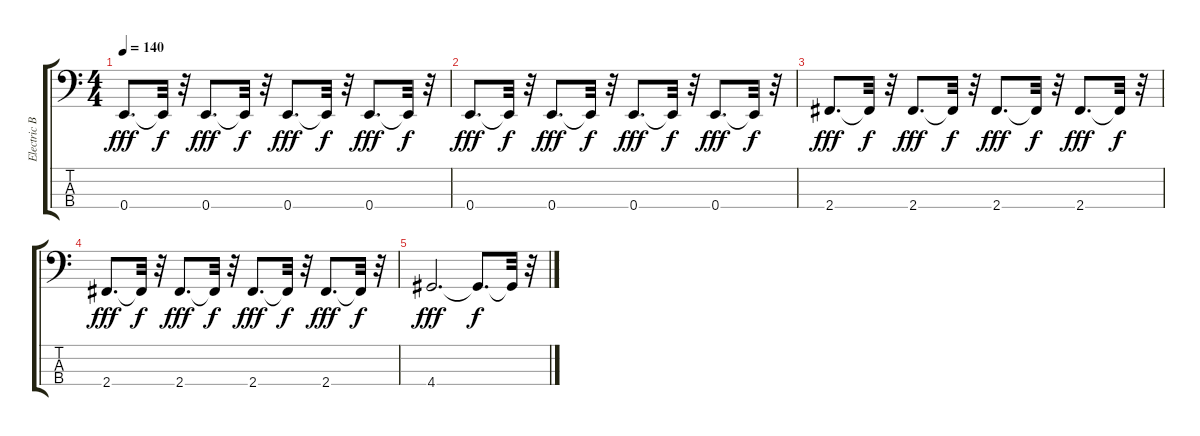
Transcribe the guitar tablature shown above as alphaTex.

\track ("Electric Bass" "Electric B") {instrument electricbassfinger}
\staff {score tabs}
\tuning (G2 D2 A1 E1) {hide}
\ts (4 4)
\tempo 140
\clef f4
\ks c
0.4.8{d dy fff} 0.4{t}.32{dy f} r.32 0.4.8{d dy fff} 0.4{t}.32{dy f} r.32 0.4.8{d dy fff} 0.4{t}.32{dy f} r.32 0.4.8{d dy fff} 0.4{t}.32{dy f} r.32 |
0.4.8{d dy fff} 0.4{t}.32{dy f} r.32 0.4.8{d dy fff} 0.4{t}.32{dy f} r.32 0.4.8{d dy fff} 0.4{t}.32{dy f} r.32 0.4.8{d dy fff} 0.4{t}.32{dy f} r.32 |
2.4.8{d dy fff} 2.4{t}.32{dy f} r.32 2.4.8{d dy fff} 2.4{t}.32{dy f} r.32 2.4.8{d dy fff} 2.4{t}.32{dy f} r.32 2.4.8{d dy fff} 2.4{t}.32{dy f} r.32 |
2.4.8{d dy fff} 2.4{t}.32{dy f} r.32 2.4.8{d dy fff} 2.4{t}.32{dy f} r.32 2.4.8{d dy fff} 2.4{t}.32{dy f} r.32 2.4.8{d dy fff} 2.4{t}.32{dy f} r.32 |
4.4.2{d dy fff} 4.4{t}.8{d dy f} 4.4{t}.32 r.32
